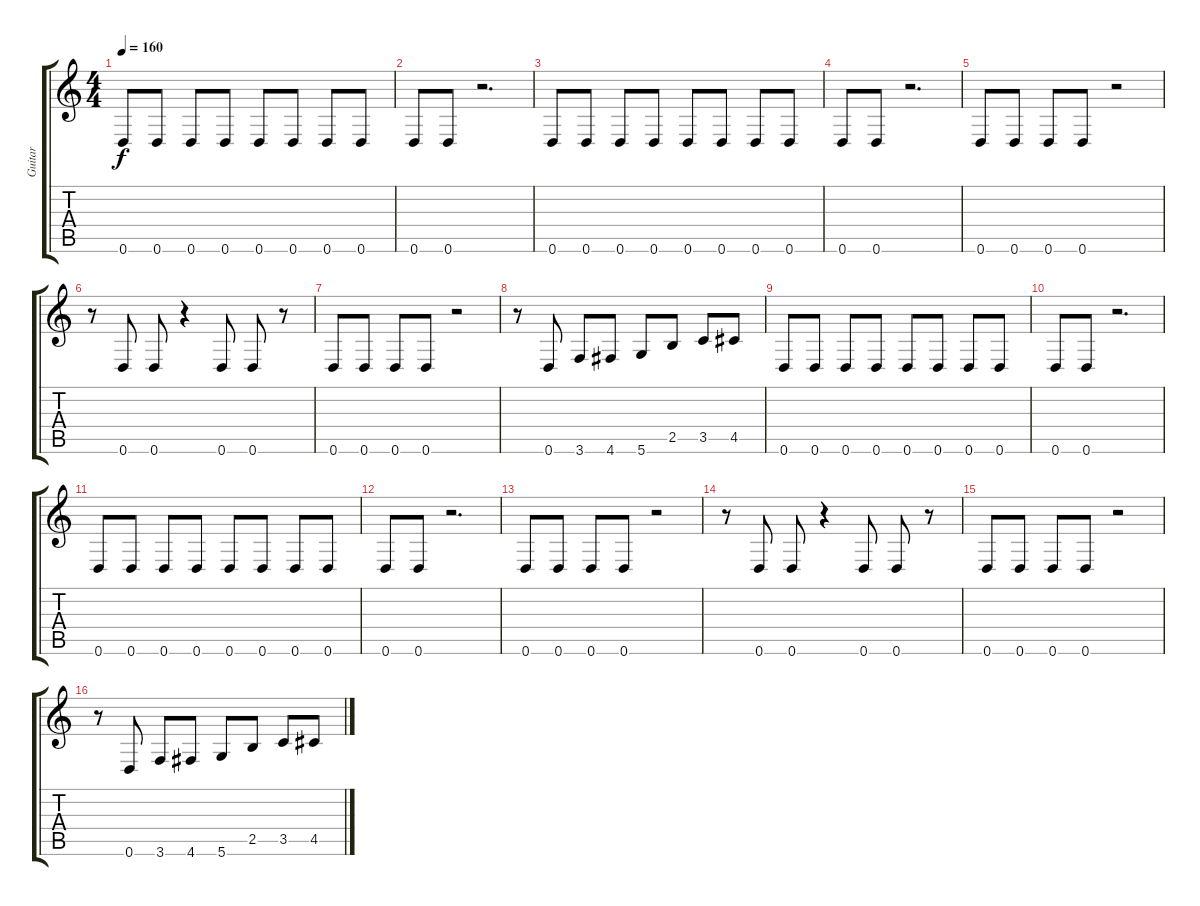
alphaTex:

\track ("Guitar" "Guitar") {instrument distortionguitar}
\staff {score tabs}
\tuning (E4 B3 G3 D3 A2 D2) {hide}
\ts (4 4)
\tempo 160
\clef g2
\ks c
0.6.8{dy f} 0.6.8 0.6.8 0.6.8 0.6.8 0.6.8 0.6.8 0.6.8 |
0.6.8 0.6.8 r.2{d} |
0.6.8 0.6.8 0.6.8 0.6.8 0.6.8 0.6.8 0.6.8 0.6.8 |
0.6.8 0.6.8 r.2{d} |
0.6.8 0.6.8 0.6.8 0.6.8 r.2 |
r.8 0.6.8 0.6.8 r.4 0.6.8 0.6.8 r.8 |
0.6.8 0.6.8 0.6.8 0.6.8 r.2 |
r.8 0.6.8 3.6.8 4.6.8 5.6.8 2.5.8 3.5.8 4.5.8 |
0.6.8 0.6.8 0.6.8 0.6.8 0.6.8 0.6.8 0.6.8 0.6.8 |
0.6.8 0.6.8 r.2{d} |
0.6.8 0.6.8 0.6.8 0.6.8 0.6.8 0.6.8 0.6.8 0.6.8 |
0.6.8 0.6.8 r.2{d} |
0.6.8 0.6.8 0.6.8 0.6.8 r.2 |
r.8 0.6.8 0.6.8 r.4 0.6.8 0.6.8 r.8 |
0.6.8 0.6.8 0.6.8 0.6.8 r.2 |
r.8 0.6.8 3.6.8 4.6.8 5.6.8 2.5.8 3.5.8 4.5.8
